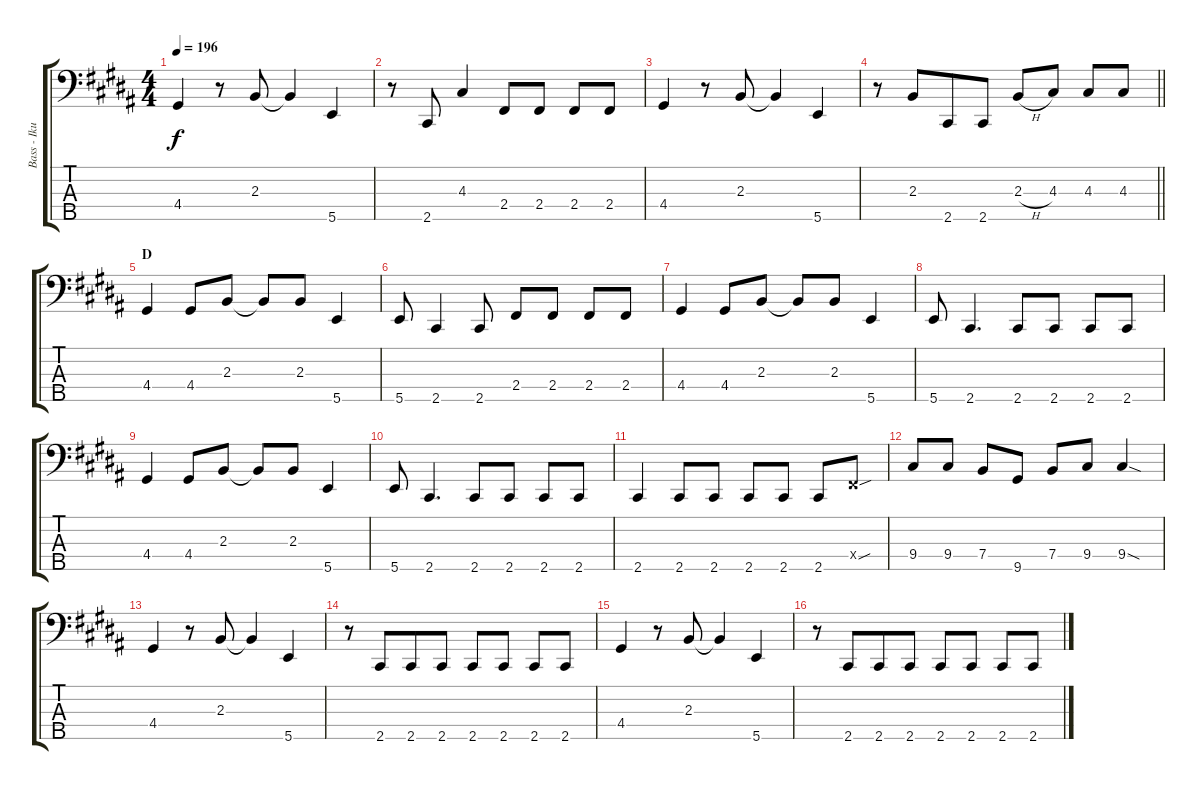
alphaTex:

\track ("Bass - Ikuo" "Bass - Iku") {instrument electricbasspick}
\staff {score tabs}
\tuning (G2 D2 A1 E1 B0) {hide}
\ts (4 4)
\tempo 196
\clef f4
\ks b
4.4.4{dy f} r.8 2.3.8 2.3{t}.4 5.5.4 |
r.8 2.5.8 4.3.4 2.4.8 2.4.8 2.4.8 2.4.8 |
4.4.4 r.8 2.3.8 2.3{t}.4 5.5.4 |
\barLineRight lightlight
r.8 2.3.8{beam merge} 2.5.8 2.5.8 2.3{h}.8 4.3.8 4.3.8 4.3.8 |
\section ("" "D")
4.4.4 4.4.8 2.3.8 2.3{t}.8 2.3.8 5.5.4 |
5.5.8 2.5.4 2.5.8 2.4.8 2.4.8 2.4.8 2.4.8 |
4.4.4 4.4.8 2.3.8 2.3{t}.8 2.3.8 5.5.4 |
5.5.8 2.5.4{d} 2.5.8 2.5.8 2.5.8 2.5.8 |
4.4.4 4.4.8 2.3.8 2.3{t}.8 2.3.8 5.5.4 |
5.5.8 2.5.4{d} 2.5.8 2.5.8 2.5.8 2.5.8 |
2.5.4 2.5.8 2.5.8 2.5.8 2.5.8 2.5.8 2.4{sou x}.8 |
9.4.8 9.4.8 7.4.8 9.5.8 7.4.8 9.4.8 9.4{sod}.4 |
4.4.4 r.8 2.3.8 2.3{t}.4 5.5.4 |
r.8 2.5.8{beam merge} 2.5.8 2.5.8 2.5.8 2.5.8 2.5.8 2.5.8 |
4.4.4 r.8 2.3.8 2.3{t}.4 5.5.4 |
r.8 2.5.8{beam merge} 2.5.8 2.5.8 2.5.8 2.5.8 2.5.8 2.5.8
